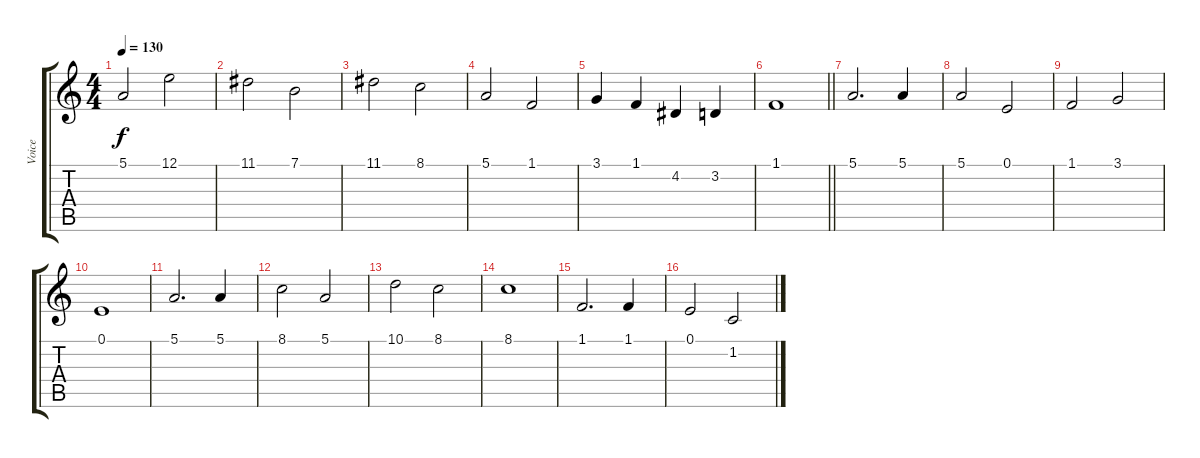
\track ("Voice " "Voice ") {instrument lead6voice}
\staff {score tabs}
\tuning (E4 B3 G3 D3 A2 E2) {hide}
\ts (4 4)
\tempo 130
\clef g2
\ks c
5.1.2{dy f} 12.1.2 |
11.1.2 7.1.2 |
11.1.2 8.1.2 |
5.1.2 1.1.2 |
3.1.4 1.1.4 4.2.4 3.2.4 |
\barLineRight lightlight
1.1.1 |
\section ("" "")
5.1.2{d} 5.1.4 |
5.1.2 0.1.2 |
1.1.2 3.1.2 |
0.1.1 |
5.1.2{d} 5.1.4 |
8.1.2 5.1.2 |
10.1.2 8.1.2 |
8.1.1 |
1.1.2{d} 1.1.4 |
0.1.2 1.2.2
